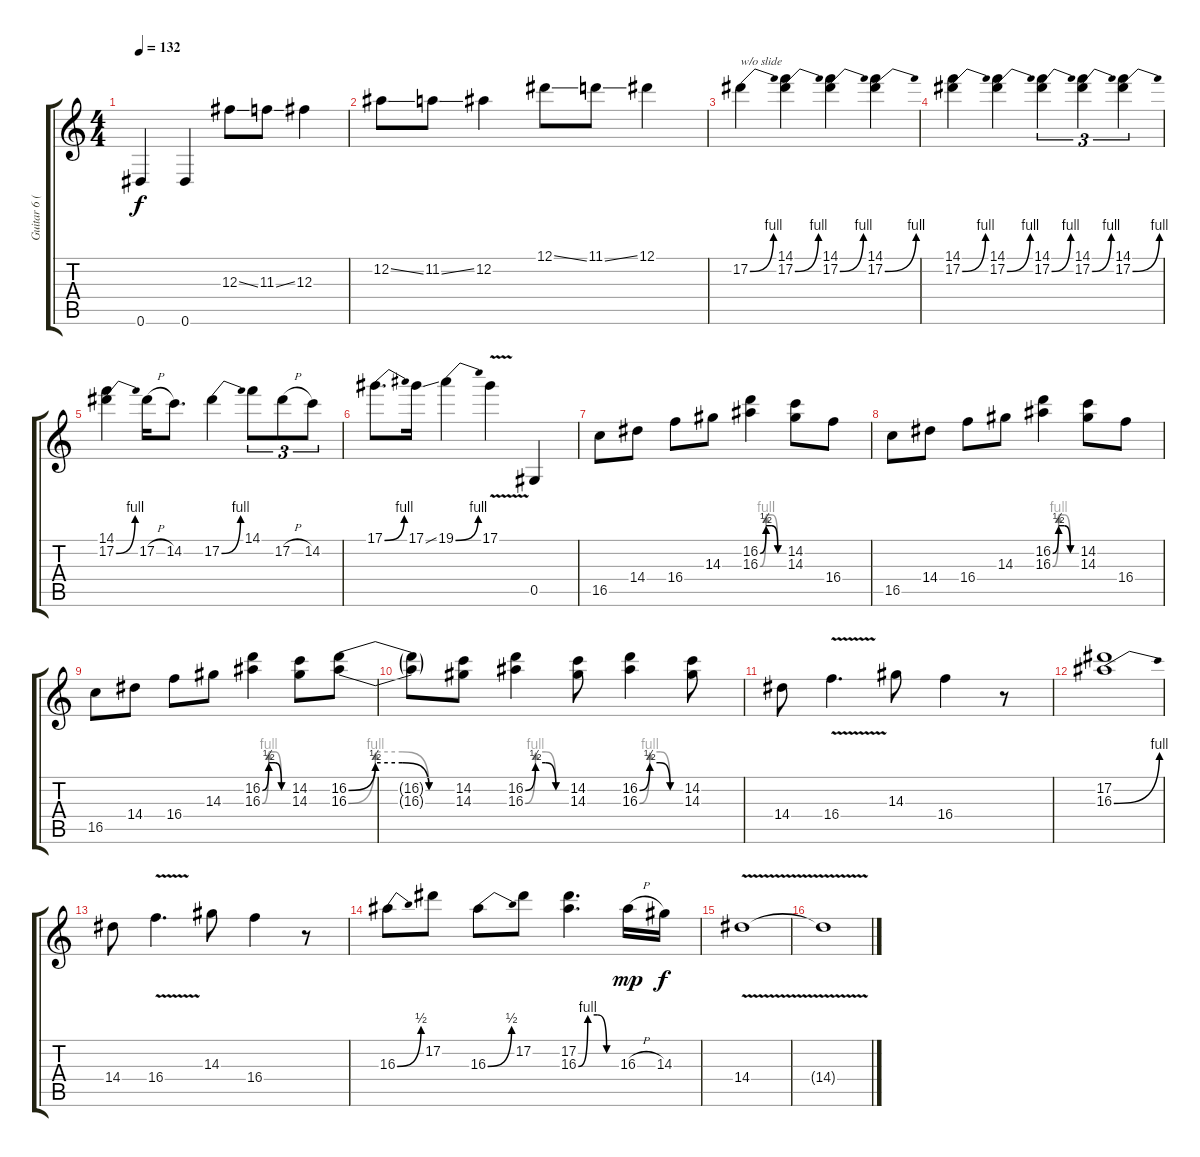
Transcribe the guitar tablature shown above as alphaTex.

\track ("Guitar 6 (solo)" "Guitar 6 (") {instrument distortionguitar}
\staff {score tabs}
\tuning (Eb4 Bb3 Gb3 Db3 Ab2 Eb2) {hide}
\ts (4 4)
\tempo 132
\clef g2
\ks c
0.6.4{dy f} 0.6.4 12.3{ss}.8 11.3{ss}.8 12.3.4 |
12.2{ss}.8 11.2{ss}.8 12.2.4 12.1{ss}.8 11.1{ss}.8 12.1.4 |
17.2{be (bend 0 0 60 4)}.4{txt "w/o slide"} (14.1 17.2{be (bend 0 0 60 4)}).4 (14.1 17.2{be (bend 0 0 60 4)}).4 (14.1 17.2{be (bend 0 0 60 4)}).4 |
(14.1 17.2{be (bend 0 0 60 4)}).4 (14.1 17.2{be (bend 0 0 60 4)}).4 (14.1 17.2{be (bend 0 0 60 4)}).4{tu (3 2)} (14.1 17.2{be (bend 0 0 60 4)}).4{tu (3 2)} (14.1 17.2{be (bend 0 0 60 4)}).4{tu (3 2)} |
(14.1 17.2{be (bend 0 0 60 4)}).4 17.2{h}.16 14.2.8{d} 17.2{be (bend 0 0 60 4)}.4 14.1.8{tu (3 2)} 17.2{h}.8{tu (3 2)} 14.2.8{tu (3 2)} |
17.1{be (bend 0 0 60 4)}.8{d} 17.1{ss}.16 19.1{be (bend 0 0 60 4)}.4 17.1{v}.4 0.5.4 |
16.5.8 14.4.8 16.4.8 14.3.8 (16.2{be (custom 0 0 15 2 30 2 45 0 60 0)} 16.3{be (custom 0 0 15 4 30 4 45 0 60 0)}).4 (14.2 14.3).8 16.4.8 |
16.5.8 14.4.8 16.4.8 14.3.8 (16.2{be (custom 0 0 15 2 30 2 45 0 60 0)} 16.3{be (custom 0 0 15 4 30 4 45 0 60 0)}).4 (14.2 14.3).8 16.4.8 |
16.5.8 14.4.8 16.4.8 14.3.8 (16.2{be (custom 0 0 15 2 30 2 45 0 60 0)} 16.3{be (custom 0 0 15 4 30 4 45 0 60 0)}).4 (14.2 14.3).8 (16.2{be (custom 0 0 15 2 30 2 45 0 60 0)} 16.3{be (custom 0 0 15 4 30 4 45 0 60 0)}).8 |
(16.2{t} 16.3{t}).8 (14.2 14.3).8 (16.2{be (custom 0 0 15 2 30 2 45 0 60 0)} 16.3{be (custom 0 0 15 4 30 4 45 0 60 0)}).4 (14.2 14.3).8 (16.2{be (custom 0 0 15 2 30 2 45 0 60 0)} 16.3{be (custom 0 0 15 4 30 4 45 0 60 0)}).4 (14.2 14.3).8 |
14.4.8 16.4{v}.4{d} 14.3.8 16.4.4 r.8 |
(17.2 16.3{be (bend 0 0 60 4)}).1 |
14.4.8 16.4{v}.4{d} 14.3.8 16.4.4 r.8 |
16.3{be (bend 0 0 60 2)}.8 17.2.8 16.3{be (bend 0 0 60 2)}.8 17.2.8 (17.2 16.3{be (custom 0 0 15 4 30 4 45 0 60 0)}).4{d} 16.3{h}.16{dy mp} 14.3.16{dy f} |
14.4{v}.1 |
14.4{t}.1
